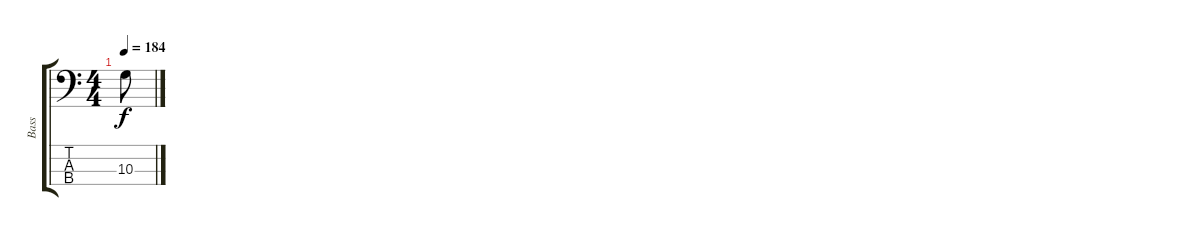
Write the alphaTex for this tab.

\track ("Bass" "Bass") {instrument electricbasspick}
\staff {score tabs}
\tuning (G2 D2 A1 E1) {hide}
\ts (4 4)
\tempo 184
\clef f4
\ks c
10.3.8{dy f}
